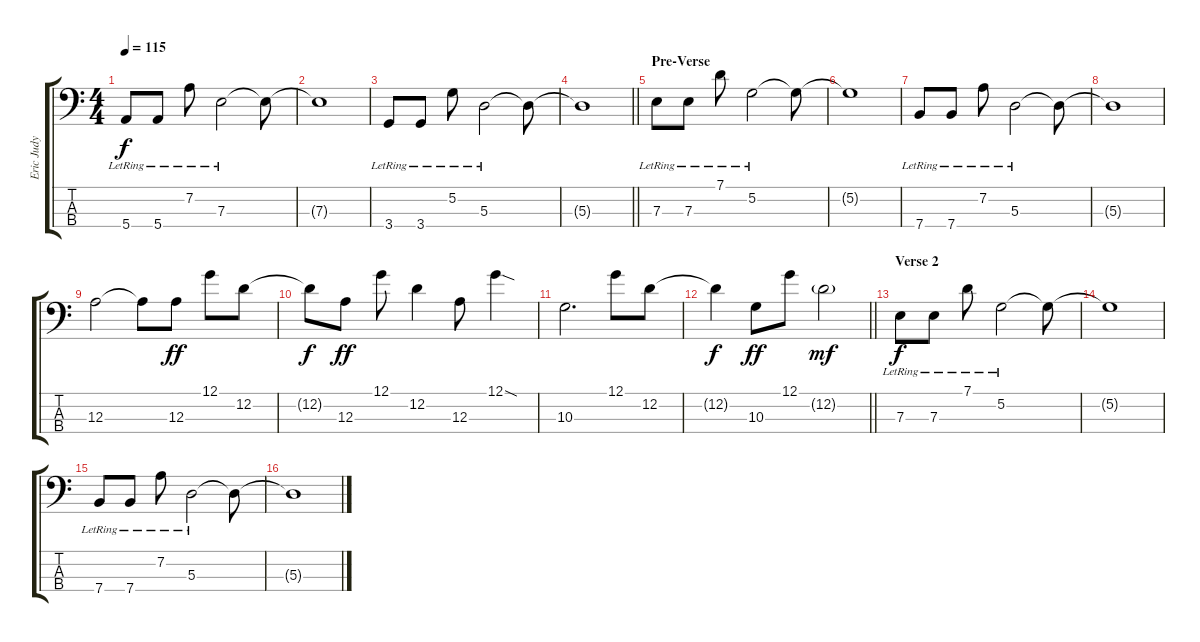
\track ("Eric Judy" "Eric Judy") {instrument electricguitarjazz}
\staff {score tabs}
\tuning (G2 D2 A1 E1) {hide}
\ts (4 4)
\tempo 115
\clef f4
\ks c
5.4{lr}.8{dy f} 5.4{lr}.8 7.2{lr}.8 7.3{lr}.2 7.3{t}.8 |
7.3{t}.1 |
3.4{lr}.8 3.4{lr}.8 5.2{lr}.8 5.3{lr}.2 5.3{t}.8 |
\barLineRight lightlight
5.3{t}.1 |
\section ("" "Pre-Verse")
7.3{lr}.8 7.3{lr}.8 7.1{lr}.8 5.2{lr}.2 5.2{t}.8 |
5.2{t}.1 |
7.4{lr}.8 7.4{lr}.8 7.2{lr}.8 5.3{lr}.2 5.3{t}.8 |
5.3{t}.1 |
12.3.2 12.3{t}.8 12.3.8{dy ff} 12.1.8 12.2.8 |
12.2{t}.8{dy f} 12.3.8{dy ff} 12.1.8 12.2.4 12.3.8 12.1{sod}.4 |
10.3.2{d} 12.1.8 12.2.8 |
\barLineRight lightlight
12.2{t}.4{dy f} 10.3.8{dy ff} 12.1.8 12.2{g}.2{dy mf} |
\section ("" "Verse 2")
7.3{lr}.8{dy f} 7.3{lr}.8 7.1{lr}.8 5.2{lr}.2 5.2{t}.8 |
5.2{t}.1 |
7.4{lr}.8 7.4{lr}.8 7.2{lr}.8 5.3{lr}.2 5.3{t}.8 |
5.3{t}.1
